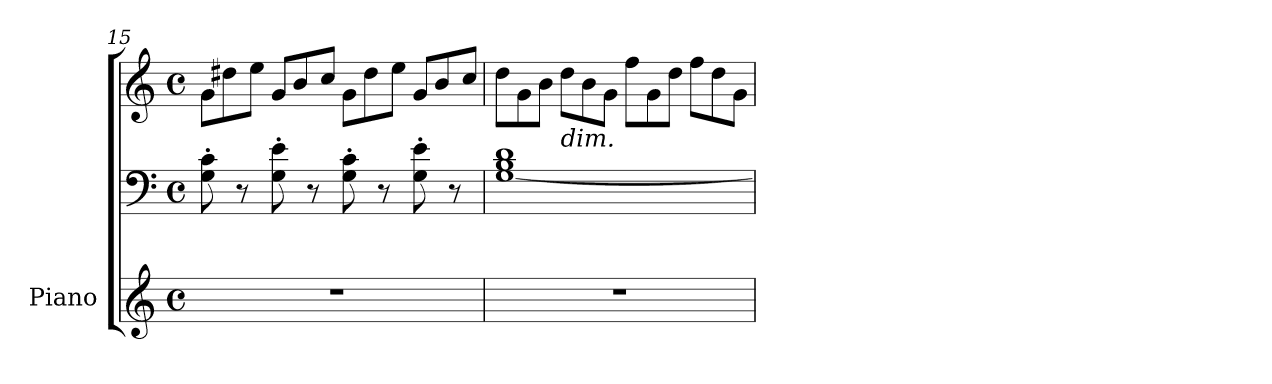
**kern	**kern	**kern
*part1	*part1	*part1
*staff3	*staff2	*staff1
*I"Piano	*	*
*I'Pno	*	*
!!LO:LB:g=z
*clefG2	*clefF4	*clefG2
*k[]	*k[]	*k[]
*M4/4	*M4/4	*M4/4
*met(c)	*met(c)	*met(c)
*	*	*Xtuplet
=15	=15	=15
1r	8G\' 8c\'	12g\L
.	.	12dd#X\
.	8r	.
.	.	12ee\J
.	8G\' 8e\'	12g/L
.	.	12b/
.	8r	.
.	.	12cc/J
.	8G\' 8c\'	12g\L
.	.	12dd#\
.	8r	.
.	.	12ee\J
.	8G\' 8e\'	12g/L
.	.	12b/
.	8r	.
.	.	12cc/J
=16	=16	=16
1r	[1G 1B 1d	12dd\L
.	.	12g\
.	.	12b\J
!	!	!LO:TX:b:i:t=dim.
.	.	12dd\L
.	.	12b\
.	.	12g\J
.	.	12ff\L
.	.	12g\
.	.	12dd\J
.	.	12ff\L
.	.	12dd\
.	.	12g\J
=	=	=
*-	*-	*-
